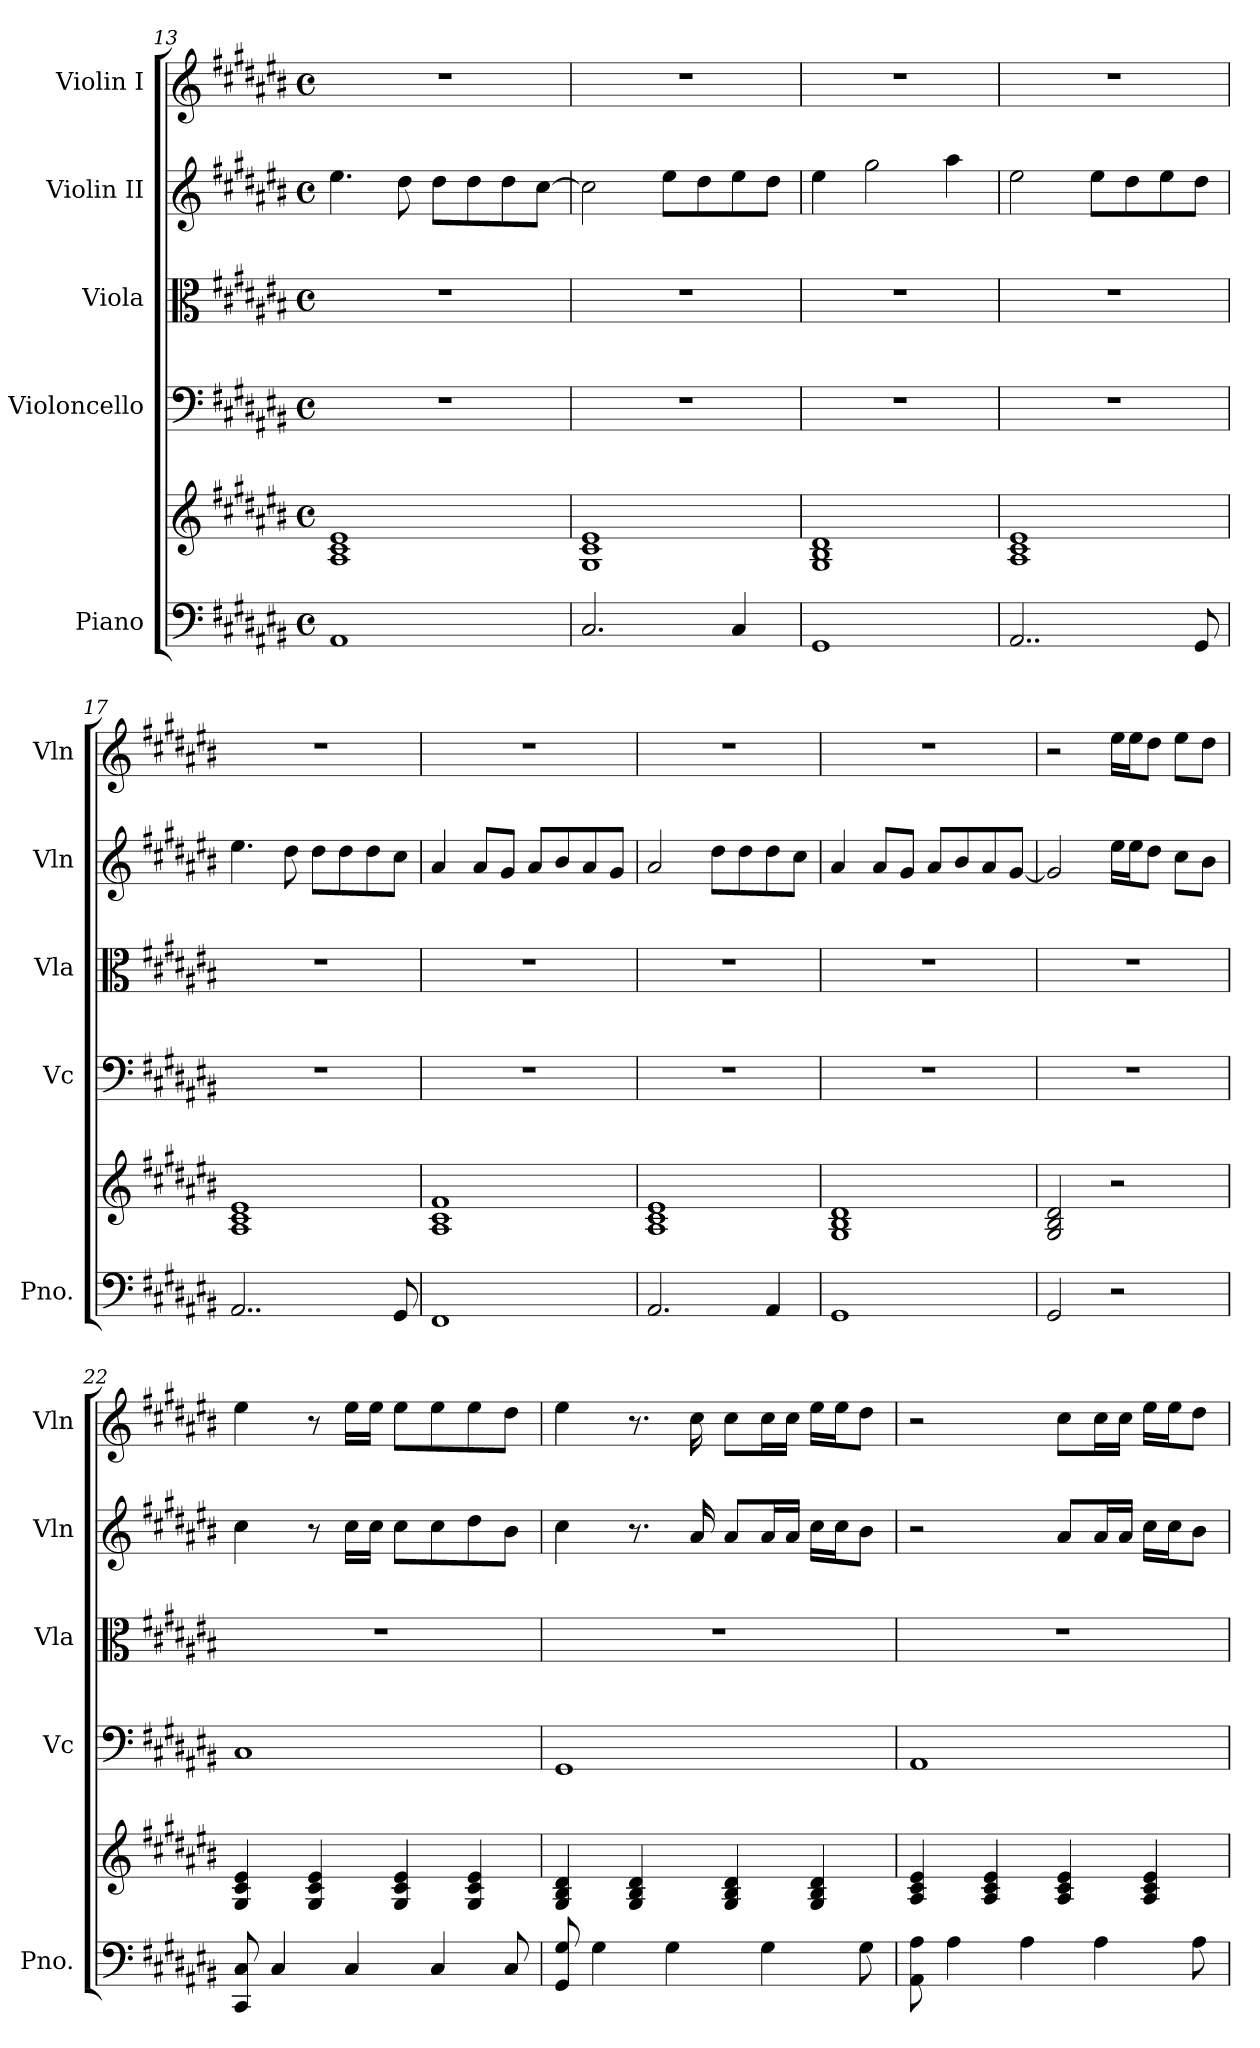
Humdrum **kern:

**kern	**kern	**kern	**kern	**kern	**kern
*part5	*part5	*part4	*part3	*part2	*part1
*staff6	*staff5	*staff4	*staff3	*staff2	*staff1
*I"Piano	*	*I"Violoncello	*I"Viola	*I"Violin II	*I"Violin I
*I'Pno.	*	*I'Vc	*I'Vla	*I'Vln	*I'Vln
*clefF4	*clefG2	*clefF4	*clefC3	*clefG2	*clefG2
*k[f#c#g#d#a#e#b#]	*k[f#c#g#d#a#e#b#]	*k[f#c#g#d#a#e#b#]	*k[f#c#g#d#a#e#b#]	*k[f#c#g#d#a#e#b#]	*k[f#c#g#d#a#e#b#]
*M4/4	*M4/4	*M4/4	*M4/4	*M4/4	*M4/4
*met(c)	*met(c)	*met(c)	*met(c)	*met(c)	*met(c)
=13	=13	=13	=13	=13	=13
1AA#	1A# 1c# 1e#	1r	1r	4.ee#\	1r
.	.	.	.	8dd#\	.
.	.	.	.	8dd#\L	.
.	.	.	.	8dd#\	.
.	.	.	.	8dd#\	.
.	.	.	.	[8cc#\J	.
=14	=14	=14	=14	=14	=14
2.C#/	1G# 1c# 1e#	1r	1r	2cc#\]	1r
.	.	.	.	8ee#\L	.
.	.	.	.	8dd#\	.
4C#/	.	.	.	8ee#\	.
.	.	.	.	8dd#\J	.
=15	=15	=15	=15	=15	=15
1GG#	1G# 1B# 1d#	1r	1r	4ee#\	1r
.	.	.	.	2gg#\	.
.	.	.	.	4aa#\	.
!!LO:LB:g=z
=16	=16	=16	=16	=16	=16
2..AA#/	1A# 1c# 1e#	1r	1r	2ee#\	1r
.	.	.	.	8ee#\L	.
.	.	.	.	8dd#\	.
.	.	.	.	8ee#\	.
8GG#/	.	.	.	8dd#\J	.
=17	=17	=17	=17	=17	=17
2..AA#/	1A# 1c# 1e#	1r	1r	4.ee#\	1r
.	.	.	.	8dd#\	.
.	.	.	.	8dd#\L	.
.	.	.	.	8dd#\	.
.	.	.	.	8dd#\	.
8GG#/	.	.	.	8cc#\J	.
=18	=18	=18	=18	=18	=18
1FF#	1A# 1c# 1f#	1r	1r	4a#/	1r
.	.	.	.	8a#/L	.
.	.	.	.	8g#/J	.
.	.	.	.	8a#/L	.
.	.	.	.	8b#/	.
.	.	.	.	8a#/	.
.	.	.	.	8g#/J	.
=19	=19	=19	=19	=19	=19
2.AA#/	1A# 1c# 1e#	1r	1r	2a#/	1r
.	.	.	.	8dd#\L	.
.	.	.	.	8dd#\	.
4AA#/	.	.	.	8dd#\	.
.	.	.	.	8cc#\J	.
=20	=20	=20	=20	=20	=20
1GG#	1G# 1B# 1d#	1r	1r	4a#/	1r
.	.	.	.	8a#/L	.
.	.	.	.	8g#/J	.
.	.	.	.	8a#/L	.
.	.	.	.	8b#/	.
.	.	.	.	8a#/	.
.	.	.	.	[8g#/J	.
=21	=21	=21	=21	=21	=21
2GG#/	2G#/ 2B#/ 2d#/	1r	1r	2g#/]	2r
2r	2r	.	.	16ee#\LL	16ee#\LL
.	.	.	.	16ee#\J	16ee#\J
.	.	.	.	8dd#\J	8dd#\J
.	.	.	.	8cc#\L	8ee#\L
.	.	.	.	8b#\J	8dd#\J
!!LO:PB:g=z
=22	=22	=22	=22	=22	=22
8CC#/ 8C#/	4G#/ 4c#/ 4e#/	1C#	1r	4cc#\	4ee#\
4C#/	.	.	.	.	.
.	4G#/ 4c#/ 4e#/	.	.	8r	8r
4C#/	.	.	.	16cc#\LL	16ee#\LL
.	.	.	.	16cc#\JJ	16ee#\JJ
.	4G#/ 4c#/ 4e#/	.	.	8cc#\L	8ee#\L
4C#/	.	.	.	8cc#\	8ee#\
.	4G#/ 4c#/ 4e#/	.	.	8dd#\	8ee#\
8C#/	.	.	.	8b#\J	8dd#\J
=23	=23	=23	=23	=23	=23
8GG#/ 8G#/	4G#/ 4B#/ 4d#/	1GG#	1r	4cc#\	4ee#\
4G#\	.	.	.	.	.
.	4G#/ 4B#/ 4d#/	.	.	8.r	8.r
4G#\	.	.	.	.	.
.	.	.	.	16a#/	16cc#\
.	4G#/ 4B#/ 4d#/	.	.	8a#/L	8cc#\L
4G#\	.	.	.	16a#/L	16cc#\L
.	.	.	.	16a#/JJ	16cc#\JJ
.	4G#/ 4B#/ 4d#/	.	.	16cc#\LL	16ee#\LL
.	.	.	.	16cc#\J	16ee#\J
8G#\	.	.	.	8b#\J	8dd#\J
=24	=24	=24	=24	=24	=24
8AA#\ 8A#\	4A#/ 4c#/ 4e#/	1AA#	1r	2r	2r
4A#\	.	.	.	.	.
.	4A#/ 4c#/ 4e#/	.	.	.	.
4A#\	.	.	.	.	.
.	4A#/ 4c#/ 4e#/	.	.	8a#/L	8cc#\L
4A#\	.	.	.	16a#/L	16cc#\L
.	.	.	.	16a#/JJ	16cc#\JJ
.	4A#/ 4c#/ 4e#/	.	.	16cc#\LL	16ee#\LL
.	.	.	.	16cc#\J	16ee#\J
8A#\	.	.	.	8b#\J	8dd#\J
=	=	=	=	=	=
*-	*-	*-	*-	*-	*-
